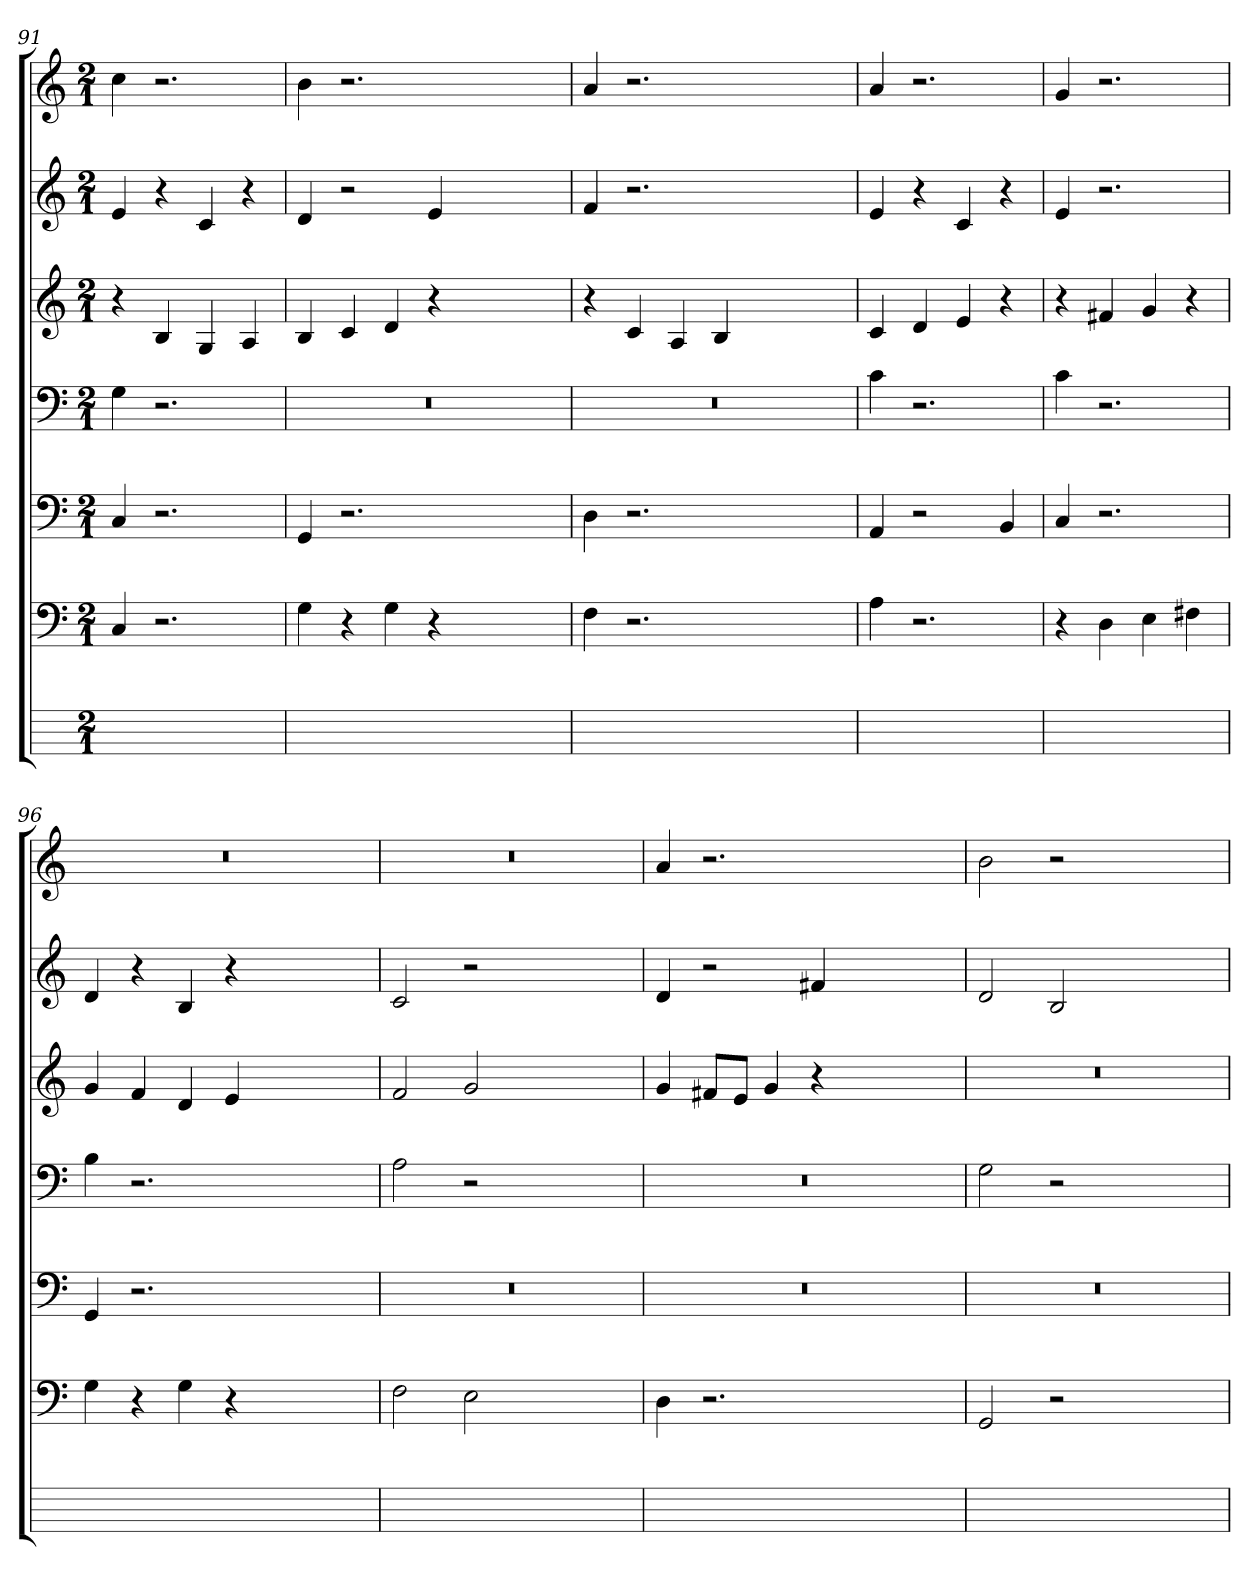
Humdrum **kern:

**kern	**kern	**kern	**kern	**kern	**kern	**kern
*part7	*part6	*part5	*part4	*part3	*part2	*part1
*staff7	*staff6	*staff5	*staff4	*staff3	*staff2	*staff1
*	*clefF4	*clefF4	*clefF4	*clefG2	*clefG2	*clefG2
*	*k[]	*k[]	*k[]	*k[]	*k[]	*k[]
*	*C:	*C:	*C:	*C:	*C:	*C:
*M2/1	*M2/1	*M2/1	*M2/1	*M2/1	*M2/1	*M2/1
=91	=91	=91	=91	=91	=91	=91
1ryy	4C	4C	4G	4r	4e	4cci
.	2.r	2.r	2.r	4B	4r	2.r
.	.	.	.	4G	4c	.
.	.	.	.	4A	4r	.
=92	=92	=92	=92	=92	=92	=92
0ryy	4G	4GG	0r	4B	4d	4b
.	4r	2.r	.	4c	2r	2.r
.	4Gi	.	.	4d	.	.
.	4r	.	.	4r	4e	.
.	1ryy	1ryy	.	1ryy	1ryy	1ryy
=93	=93	=93	=93	=93	=93	=93
0ryy	4F	4D	0r	4r	4f	4a
.	2.r	2.r	.	4c	2.r	2.r
.	.	.	.	4A	.	.
.	.	.	.	4B	.	.
.	1ryy	1ryy	.	1ryy	1ryy	1ryy
=94	=94	=94	=94	=94	=94	=94
1ryy	4A	4AA	4c	4c	4e	4a
.	2.r	2r	2.r	4d	4r	2.r
.	.	.	.	4e	4c	.
.	.	4BB	.	4r	4r	.
=95	=95	=95	=95	=95	=95	=95
1ryy	4r	4C	4ci	4r	4e	4g
.	4Dj	2.r	2.r	4f#XZ	2.r	2.r
.	4Ei	.	.	4g	.	.
.	4F#XZ	.	.	4r	.	.
=96	=96	=96	=96	=96	=96	=96
0ryy	4G	4GG	4B	4gi	4d	0r
.	4r	2.r	2.r	4f	4r	.
.	4G	.	.	4d	4B	.
.	4r	.	.	4e	4r	.
.	1ryy	1ryy	1ryy	1ryy	1ryy	.
=97	=97	=97	=97	=97	=97	=97
0ryy	2F	0r	2A	2f	2c	0r
.	2E	.	2r	2g	2r	.
.	1ryy	.	1ryy	1ryy	1ryy	.
=98	=98	=98	=98	=98	=98	=98
0ryy	4D	0r	0r	4gi	4d	4a
.	2.r	.	.	8f#XVL	2r	2.r
.	.	.	.	8eVJ	.	.
.	.	.	.	4gi	.	.
.	.	.	.	4r	4f#V	.
.	1ryy	.	.	1ryy	1ryy	1ryy
=99	=99	=99	=99	=99	=99	=99
0ryy	2GG	0r	2G	0r	2di	2b
.	2r	.	2r	.	2B	2r
.	1ryy	.	1ryy	.	1ryy	1ryy
=	=	=	=	=	=	=
*-	*-	*-	*-	*-	*-	*-
